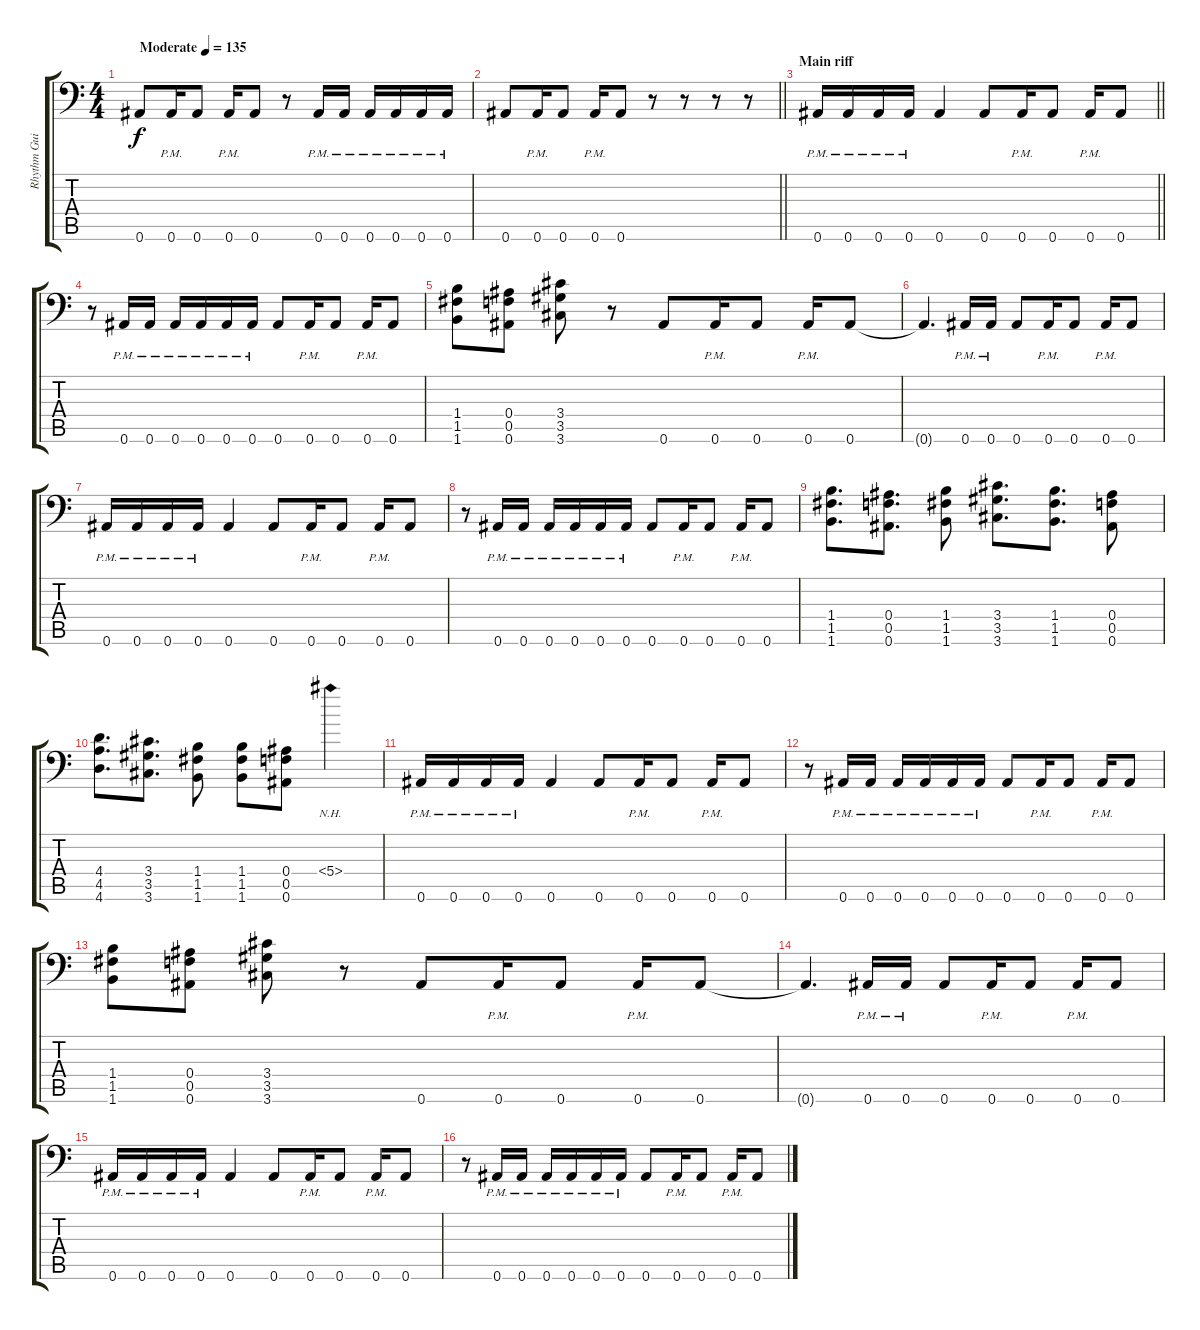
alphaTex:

\track ("Rhythm Guitar" "Rhythm Gui") {instrument distortionguitar}
\staff {score tabs}
\tuning (C4 G3 Eb3 Bb2 F2 Bb1) {hide}
\ts (4 4)
\tempo (135 "Moderate")
\clef f4
\ks c
0.6.8{dy f volume 8 instrument overdrivenguitar} 0.6{pm}.16 0.6.8 0.6{pm}.16 0.6.8 r.8 0.6{pm}.16 0.6{pm}.16 0.6{pm}.16 0.6{pm}.16 0.6{pm}.16 0.6{pm}.16 |
\barLineRight lightlight
0.6.8 0.6{pm}.16 0.6.8 0.6{pm}.16 0.6.8 r.8 r.8 r.8 r.8 |
\section ("" "Main riff")
\barLineRight lightlight
0.6{pm}.16{volume 16 balance 16 instrument distortionguitar} 0.6{pm}.16 0.6{pm}.16 0.6{pm}.16 0.6.4 0.6.8 0.6{pm}.16 0.6.8 0.6{pm}.16 0.6.8 |
r.8 0.6{pm}.16 0.6{pm}.16 0.6{pm}.16 0.6{pm}.16 0.6{pm}.16 0.6{pm}.16 0.6.8 0.6{pm}.16 0.6.8 0.6{pm}.16 0.6.8 |
(1.4 1.5 1.6).8 (0.4 0.5 0.6).8 (3.4 3.5 3.6).8 r.8 0.6.8 0.6{pm}.16 0.6.8 0.6{pm}.16 0.6.8 |
0.6{t}.4{d} 0.6{pm}.16 0.6{pm}.16 0.6.8 0.6{pm}.16 0.6.8 0.6{pm}.16 0.6.8 |
0.6{pm}.16 0.6{pm}.16 0.6{pm}.16 0.6{pm}.16 0.6.4 0.6.8 0.6{pm}.16 0.6.8 0.6{pm}.16 0.6.8 |
r.8 0.6{pm}.16 0.6{pm}.16 0.6{pm}.16 0.6{pm}.16 0.6{pm}.16 0.6{pm}.16 0.6.8 0.6{pm}.16 0.6.8 0.6{pm}.16 0.6.8 |
(1.4 1.5 1.6).8{d} (0.4 0.5 0.6).8{d} (1.4 1.5 1.6).8 (3.4 3.5 3.6).8{d} (1.4 1.5 1.6).8{d} (0.4 0.5 0.6).8 |
(4.4 4.5 4.6).8{d} (3.4 3.5 3.6).8{d} (1.4 1.5 1.6).8 (1.4 1.5 1.6).8 (0.4 0.5 0.6).8 5.4{nh}.4 |
0.6{pm}.16 0.6{pm}.16 0.6{pm}.16 0.6{pm}.16 0.6.4 0.6.8 0.6{pm}.16 0.6.8 0.6{pm}.16 0.6.8 |
r.8 0.6{pm}.16 0.6{pm}.16 0.6{pm}.16 0.6{pm}.16 0.6{pm}.16 0.6{pm}.16 0.6.8 0.6{pm}.16 0.6.8 0.6{pm}.16 0.6.8 |
(1.4 1.5 1.6).8 (0.4 0.5 0.6).8 (3.4 3.5 3.6).8 r.8 0.6.8 0.6{pm}.16 0.6.8 0.6{pm}.16 0.6.8 |
0.6{t}.4{d} 0.6{pm}.16 0.6{pm}.16 0.6.8 0.6{pm}.16 0.6.8 0.6{pm}.16 0.6.8 |
0.6{pm}.16 0.6{pm}.16 0.6{pm}.16 0.6{pm}.16 0.6.4 0.6.8 0.6{pm}.16 0.6.8 0.6{pm}.16 0.6.8 |
r.8 0.6{pm}.16 0.6{pm}.16 0.6{pm}.16 0.6{pm}.16 0.6{pm}.16 0.6{pm}.16 0.6.8 0.6{pm}.16 0.6.8 0.6{pm}.16 0.6.8
